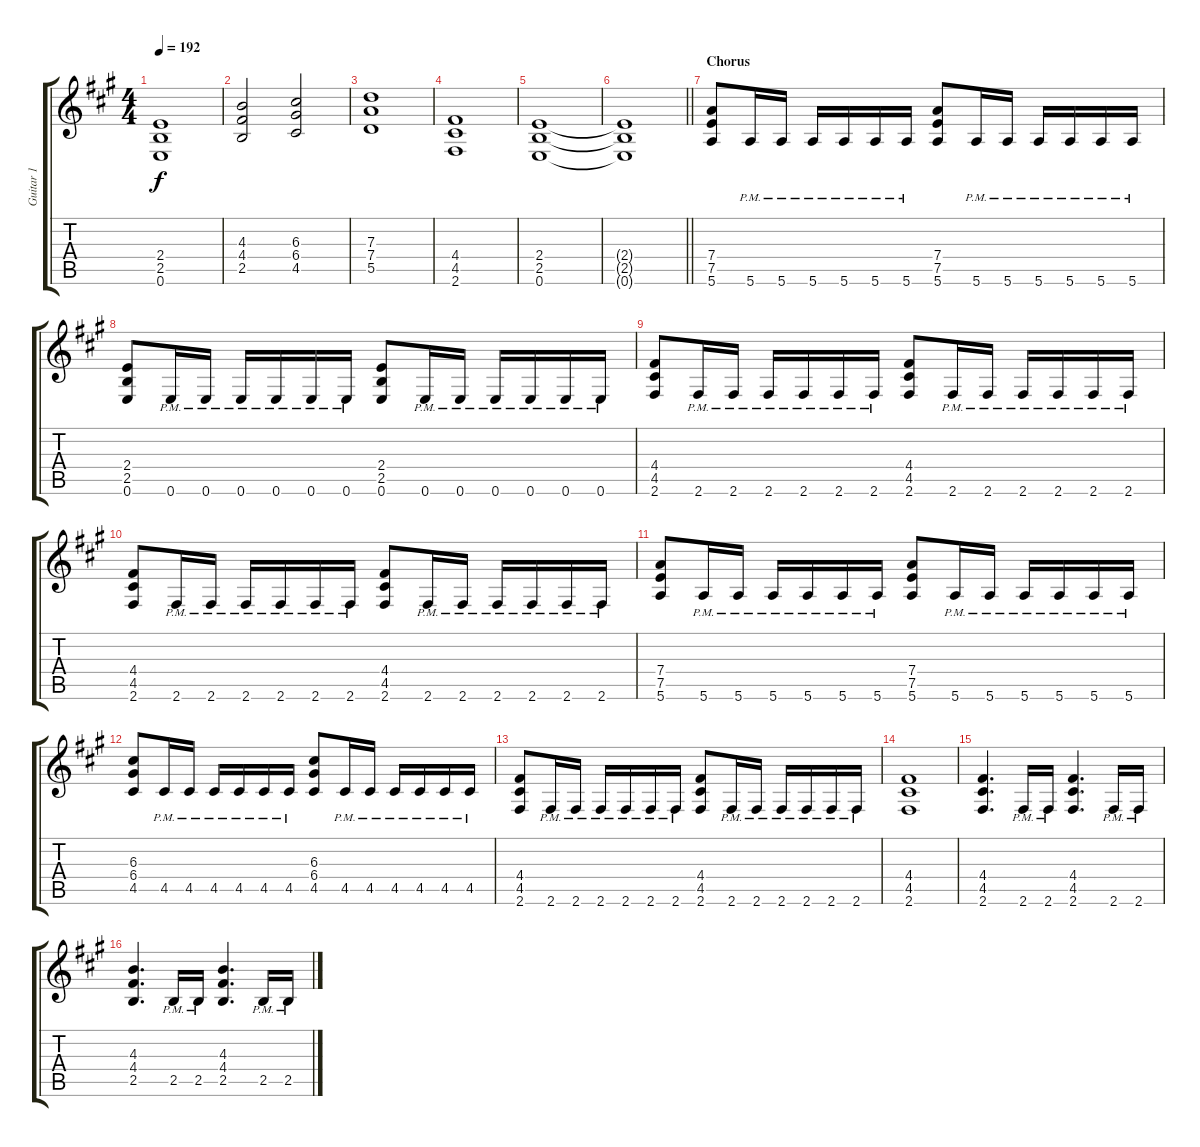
\track ("Guitar 1" "Guitar 1") {instrument distortionguitar}
\staff {score tabs}
\tuning (E4 B3 G3 D3 A2 E2) {hide}
\ts (4 4)
\tempo 192
\clef g2
\ks f#minor
(2.4 2.5 0.6).1{dy f} |
(4.3 4.4 2.5).2 (6.3 6.4 4.5).2 |
(7.3 7.4 5.5).1 |
(4.4 4.5 2.6).1 |
(2.4 2.5 0.6).1 |
\barLineRight lightlight
(2.4{t} 2.5{t} 0.6{t}).1 |
\section ("" "Chorus")
(7.4 7.5 5.6).8 5.6{pm}.16 5.6{pm}.16 5.6{pm}.16 5.6{pm}.16 5.6{pm}.16 5.6{pm}.16 (7.4 7.5 5.6).8 5.6{pm}.16 5.6{pm}.16 5.6{pm}.16 5.6{pm}.16 5.6{pm}.16 5.6{pm}.16 |
(2.4 2.5 0.6).8 0.6{pm}.16 0.6{pm}.16 0.6{pm}.16 0.6{pm}.16 0.6{pm}.16 0.6{pm}.16 (2.4 2.5 0.6).8 0.6{pm}.16 0.6{pm}.16 0.6{pm}.16 0.6{pm}.16 0.6{pm}.16 0.6{pm}.16 |
(4.4 4.5 2.6).8 2.6{pm}.16 2.6{pm}.16 2.6{pm}.16 2.6{pm}.16 2.6{pm}.16 2.6{pm}.16 (4.4 4.5 2.6).8 2.6{pm}.16 2.6{pm}.16 2.6{pm}.16 2.6{pm}.16 2.6{pm}.16 2.6{pm}.16 |
(4.4 4.5 2.6).8 2.6{pm}.16 2.6{pm}.16 2.6{pm}.16 2.6{pm}.16 2.6{pm}.16 2.6{pm}.16 (4.4 4.5 2.6).8 2.6{pm}.16 2.6{pm}.16 2.6{pm}.16 2.6{pm}.16 2.6{pm}.16 2.6{pm}.16 |
(7.4 7.5 5.6).8 5.6{pm}.16 5.6{pm}.16 5.6{pm}.16 5.6{pm}.16 5.6{pm}.16 5.6{pm}.16 (7.4 7.5 5.6).8 5.6{pm}.16 5.6{pm}.16 5.6{pm}.16 5.6{pm}.16 5.6{pm}.16 5.6{pm}.16 |
(6.3 6.4 4.5).8 4.5{pm}.16 4.5{pm}.16 4.5{pm}.16 4.5{pm}.16 4.5{pm}.16 4.5{pm}.16 (6.3 6.4 4.5).8 4.5{pm}.16 4.5{pm}.16 4.5{pm}.16 4.5{pm}.16 4.5{pm}.16 4.5{pm}.16 |
(4.4 4.5 2.6).8 2.6{pm}.16 2.6{pm}.16 2.6{pm}.16 2.6{pm}.16 2.6{pm}.16 2.6{pm}.16 (4.4 4.5 2.6).8 2.6{pm}.16 2.6{pm}.16 2.6{pm}.16 2.6{pm}.16 2.6{pm}.16 2.6{pm}.16 |
(4.4 4.5 2.6).1 |
(4.4 4.5 2.6).4{d} 2.6{pm}.16 2.6{pm}.16 (4.4 4.5 2.6).4{d} 2.6{pm}.16 2.6{pm}.16 |
(4.3 4.4 2.5).4{d} 2.5{pm}.16 2.5{pm}.16 (4.3 4.4 2.5).4{d} 2.5{pm}.16 2.5{pm}.16
